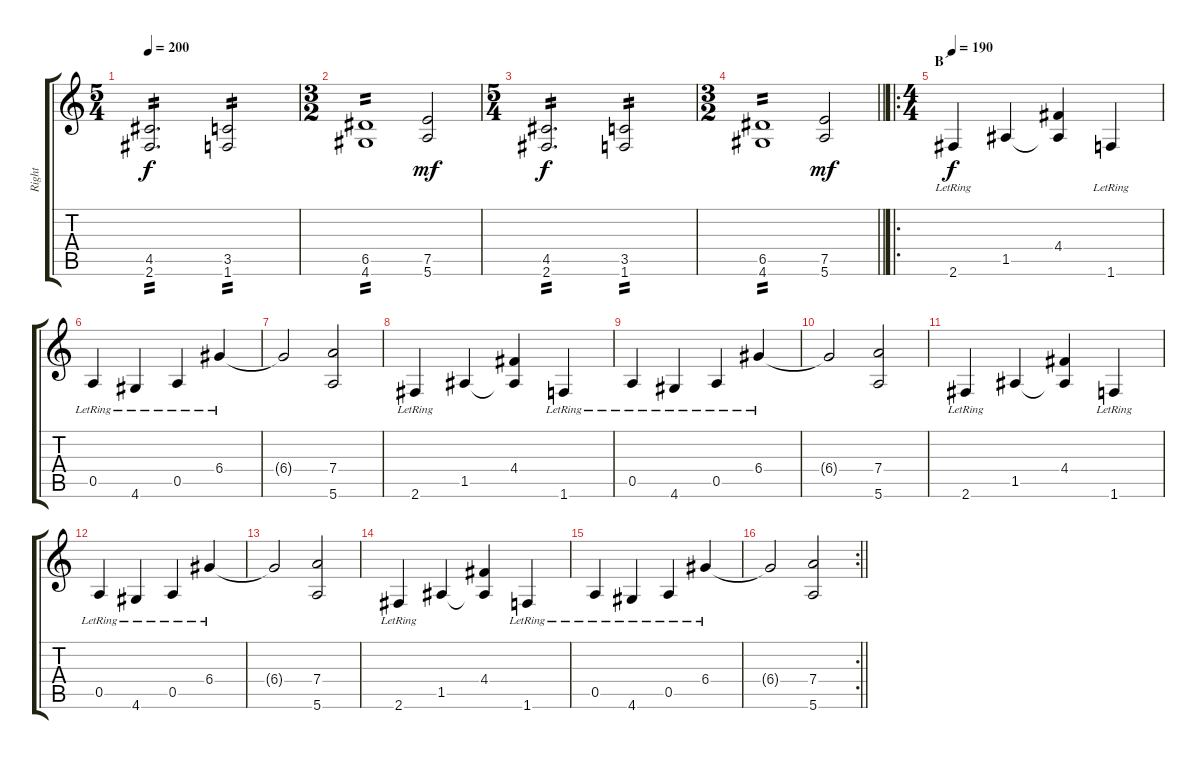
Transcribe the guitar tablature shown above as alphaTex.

\track ("Right" "Right") {instrument distortionguitar}
\staff {score tabs}
\tuning (E4 B3 G3 D3 A2 E2) {hide}
\ts (5 4)
\tempo 200
\clef g2
\ks c
(4.5 2.6).2{d tp 2 dy f} (3.5 1.6).2{tp 2} |
\ts (3 2)
(6.5 4.6).1{tp 2} (7.5 5.6).2{dy mf} |
\ts (5 4)
(4.5 2.6).2{d tp 2 dy f} (3.5 1.6).2{tp 2} |
\ts (3 2)
\barLineRight lightlight
(6.5 4.6).1{tp 2} (7.5 5.6).2{dy mf} |
\ro
\ts (4 4)
\section ("" "B´")
\tempo 190
2.6{lr}.4{dy f} 1.5.4 (4.4 1.5{t}).4 1.6{lr}.4 |
0.5{lr}.4 4.6{lr}.4 0.5{lr}.4 6.4{lr}.4 |
6.4{t}.2 (7.4 5.6).2 |
2.6{lr}.4 1.5.4 (4.4 1.5{t}).4 1.6{lr}.4 |
0.5{lr}.4 4.6{lr}.4 0.5{lr}.4 6.4{lr}.4 |
6.4{t}.2 (7.4 5.6).2 |
2.6{lr}.4 1.5.4 (4.4 1.5{t}).4 1.6{lr}.4 |
0.5{lr}.4 4.6{lr}.4 0.5{lr}.4 6.4{lr}.4 |
6.4{t}.2 (7.4 5.6).2 |
2.6{lr}.4 1.5.4 (4.4 1.5{t}).4 1.6{lr}.4 |
0.5{lr}.4 4.6{lr}.4 0.5{lr}.4 6.4{lr}.4 |
\rc 2
\barLineRight lightlight
6.4{t}.2 (7.4 5.6).2
